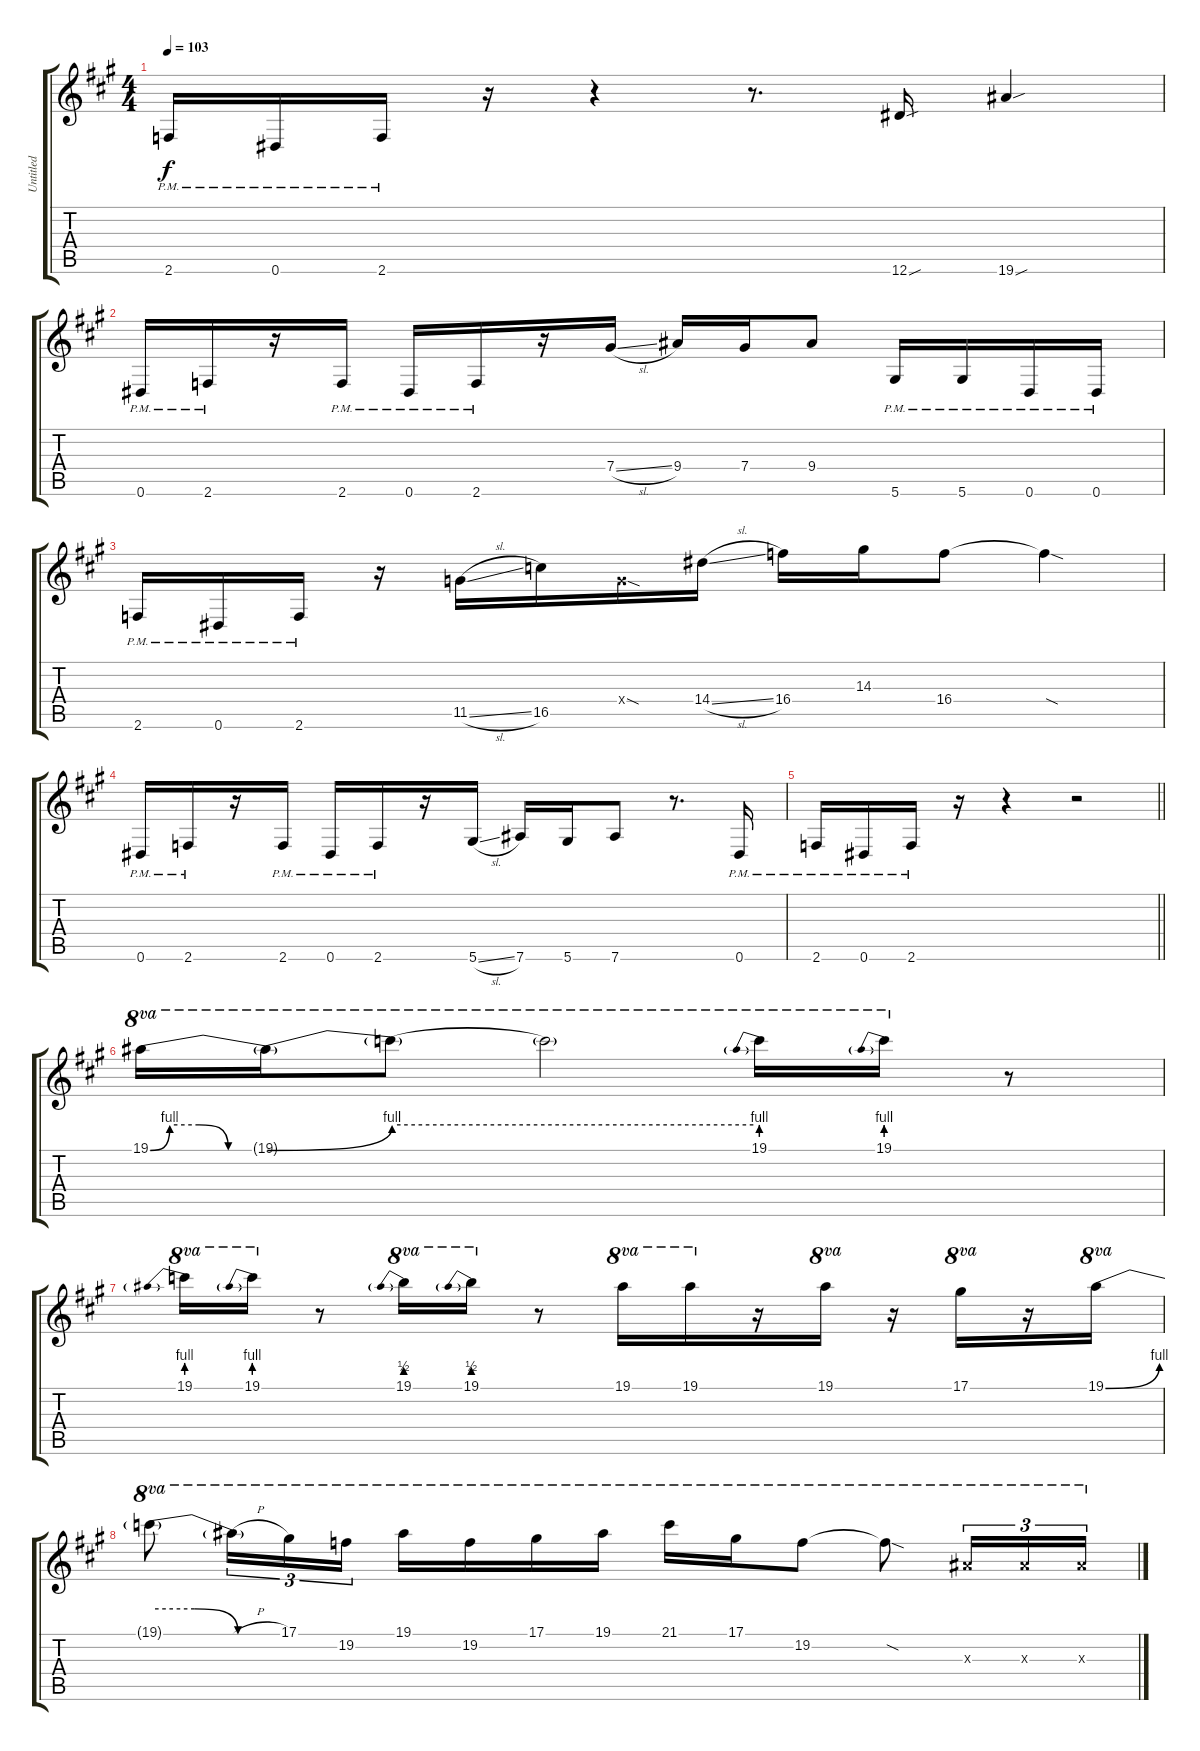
\track ("Untitled" "Untitled") {instrument distortionguitar}
\staff {score tabs}
\tuning (Eb4 Bb3 Gb3 Db3 Ab2 Eb2) {hide}
\ts (4 4)
\tempo 103
\clef g2
\ks a
2.6{pm}.16{dy f} 0.6{pm}.16 2.6{pm}.16 r.16 r.4 r.8{d} 12.6{sou}.16 19.6{sou}.4 |
0.6{pm}.16 2.6{pm}.16 r.16 2.6{pm}.16 0.6{pm}.16 2.6{pm}.16 r.16 7.4{sl}.16 9.4.16 7.4.16 9.4.8 5.6{pm}.16 5.6{pm}.16 0.6{pm}.16 0.6{pm}.16 |
2.6{pm}.16 0.6{pm}.16 2.6{pm}.16 r.16 11.5{sl}.16 16.5.16 6.4{sod x}.16 14.4{sl}.16 16.4.16 14.3.16 16.4.8 16.4{sod t}.4 |
0.6{pm}.16 2.6{pm}.16 r.16 2.6{pm}.16 0.6{pm}.16 2.6{pm}.16 r.16 5.6{sl}.16 7.6.16 5.6.16 7.6.8 r.8{d} 0.6{pm}.16 |
\barLineRight lightlight
2.6{pm}.16 0.6{pm}.16 2.6{pm}.16 r.16 r.4 r.2 |
\section ("" " ")
19.1{be (custom 0 0 10 4 25 4 40 0 60 0)}.16{ot 8va} 19.1{be (bend 0 0 60 4) t}.16{ot 8va} 19.1{be (hold 0 4 60 4) t}.8{ot 8va} 19.1{t}.2{ot 8va} 19.1{be (prebend 0 4 60 4)}.16{ot 8va} 19.1{be (prebend 0 4 60 4)}.16{ot 8va} r.8 |
19.1{be (prebend 0 4 60 4)}.16{ot 8va} 19.1{be (prebend 0 4 60 4)}.16{ot 8va} r.8 19.1{be (prebend 0 2 60 2)}.16{ot 8va} 19.1{be (prebend 0 2 60 2)}.16{ot 8va} r.8 19.1.16{ot 8va} 19.1.16{ot 8va} r.16 19.1.16{ot 8va} r.16 17.1.16{ot 8va} r.16 19.1{be (bend 0 0 60 4)}.16{ot 8va} |
19.1{be (custom 0 4 20 4 40 0 60 0) t}.8{ot 8va} 19.1{h t}.16{tu (3 2) ot 8va} 17.1.16{tu (3 2) ot 8va} 19.2.16{tu (3 2) ot 8va} 19.1.16{ot 8va} 19.2.16{ot 8va} 17.1.16{ot 8va} 19.1.16{ot 8va} 21.1.16{ot 8va} 17.1.16{ot 8va} 19.2.8{ot 8va} 19.2{sod t}.8{ot 8va} 16.3{x}.16{tu (3 2) ot 8va} 16.3{x}.16{tu (3 2) ot 8va} 16.3{x}.16{tu (3 2) ot 8va}
